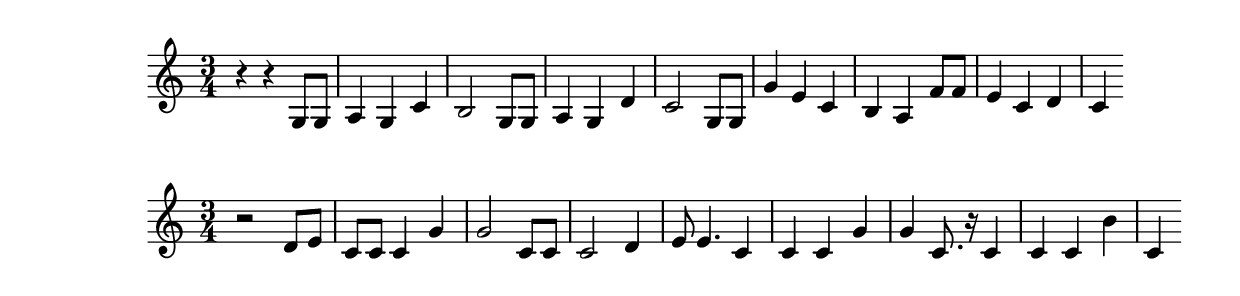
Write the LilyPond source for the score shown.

\new Staff  = xzffwdebeffzbcw { \time 3/4
      r 4  
      r 4  
      g 8  
      g 8  
      a 4  
      g 4  
      c' 4  
      b 2  
      g 8  
      g 8  
      a 4  
      g 4  
      d' 4  
      c' 2  
      g 8  
      g 8  
      g' 4  
      e' 4  
      c' 4  
      b 4  
      a 4  
      f' 8  
      f' 8  
      e' 4  
      c' 4  
      d' 4  
      c' 4  
       } 
     
 
\new Staff  = xzffwdebeffafcw { \time 3/4
      r 2  
      d' 8  
      e' 8  
      c' 8  
      c' 8  
      c' 4  
      g' 4  
      g' 2  
      c' 8  
      c' 8  
      c' 2  
      d' 4  
      e' 8  
      e' 4.  
      c' 4  
      c' 4  
      c' 4  
      g' 4  
      g' 4  
      c' 8.  
      r 16  
      c' 4  
      c' 4  
      c' 4  
      b' 4  
      c' 4  
       } 
     
 
